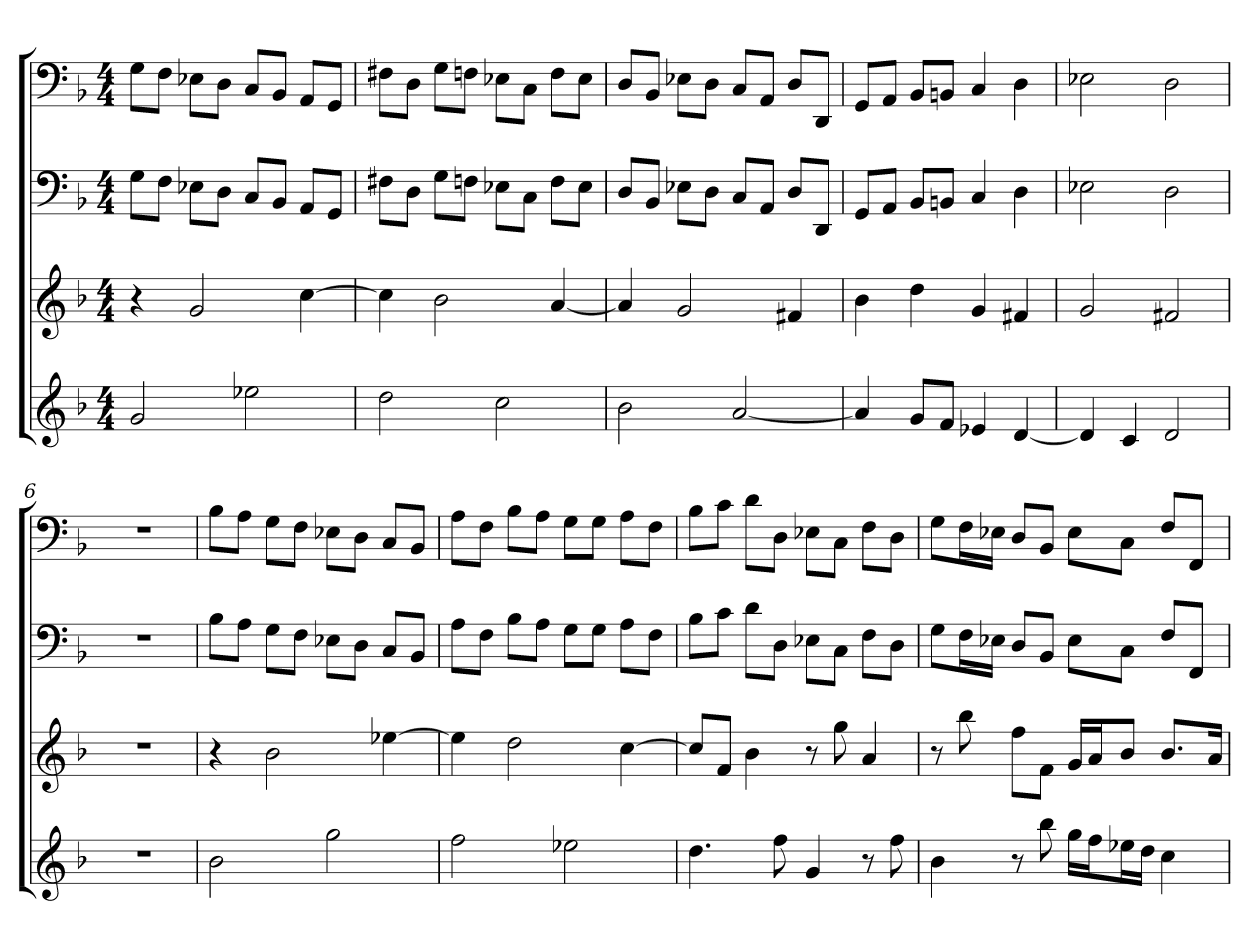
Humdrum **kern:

**kern	**kern	**kern	**kern
*part4	*part3	*part2	*part1
*staff4	*staff3	*staff2	*staff1
*k[b-]	*k[b-]	*k[b-]	*k[b-]
*d:	*d:	*d:	*d:
*M4/4	*M4/4	*M4/4	*M4/4
=1	=1	=1	=1
2g	4r	8GL	8GL
.	.	8FJ	8FJ
.	2g	8E-XL	8E-XL
.	.	8DJ	8DJ
2ee-X	.	8CL	8CL
.	.	8BB-J	8BB-J
.	[4cc	8AAL	8AAL
.	.	8GGJ	8GGJ
=2	=2	=2	=2
2dd	4cc]	8F#XL	8F#XL
.	.	8DJ	8DJ
.	2b-	8GL	8GL
.	.	8FnJ	8FnJ
2cc	.	8E-XL	8E-XL
.	.	8CJ	8CJ
.	[4a	8FL	8FL
.	.	8E-J	8E-J
=3	=3	=3	=3
2b-	4a]	8DL	8DL
.	.	8BB-J	8BB-J
.	2g	8E-XL	8E-XL
.	.	8DJ	8DJ
[2a	.	8CL	8CL
.	.	8AAJ	8AAJ
.	4f#X	8DL	8DL
.	.	8DDJ	8DDJ
=4	=4	=4	=4
4a]	4b-	8GGL	8GGL
.	.	8AAJ	8AAJ
8gL	4dd	8BB-L	8BB-L
8fJ	.	8BBnJ	8BBnJ
4e-X	4g	4C	4C
[4d	4f#X	4D	4D
=5	=5	=5	=5
4d]	2g	2E-X	2E-X
4c	.	.	.
2d	2f#X	2D	2D
=6	=6	=6	=6
1r	1r	1r	1r
=7	=7	=7	=7
2b-	4r	8B-L	8B-L
.	.	8AJ	8AJ
.	2b-	8GL	8GL
.	.	8FJ	8FJ
2gg	.	8E-XL	8E-XL
.	.	8DJ	8DJ
.	[4ee-X	8CL	8CL
.	.	8BB-J	8BB-J
=8	=8	=8	=8
2ff	4ee-]	8AL	8AL
.	.	8FJ	8FJ
.	2dd	8B-L	8B-L
.	.	8AJ	8AJ
2ee-X	.	8GL	8GL
.	.	8GJ	8GJ
.	[4cc	8AL	8AL
.	.	8FJ	8FJ
=9	=9	=9	=9
4.dd	8ccL]	8B-L	8B-L
.	8fJ	8cJ	8cJ
.	4b-	8dL	8dL
8ff	.	8DJ	8DJ
4g	8r	8E-XL	8E-XL
.	8gg	8CJ	8CJ
8r	4a	8FL	8FL
8ff	.	8DJ	8DJ
=10	=10	=10	=10
4b-	8r	8GL	8GL
.	8bb-	16FL	16FL
.	.	16E-XJJ	16E-XJJ
8r	8ffL	8DL	8DL
8bb-	8fJ	8BB-J	8BB-J
16ggLL	16gLL	8E-L	8E-L
16ffJ	16aJ	.	.
16ee-XL	8b-J	8CJ	8CJ
16ddJJ	.	.	.
4cc	8.b-L	8FL	8FL
.	.	8FFJ	8FFJ
.	16aJk	.	.
=	=	=	=
*-	*-	*-	*-
